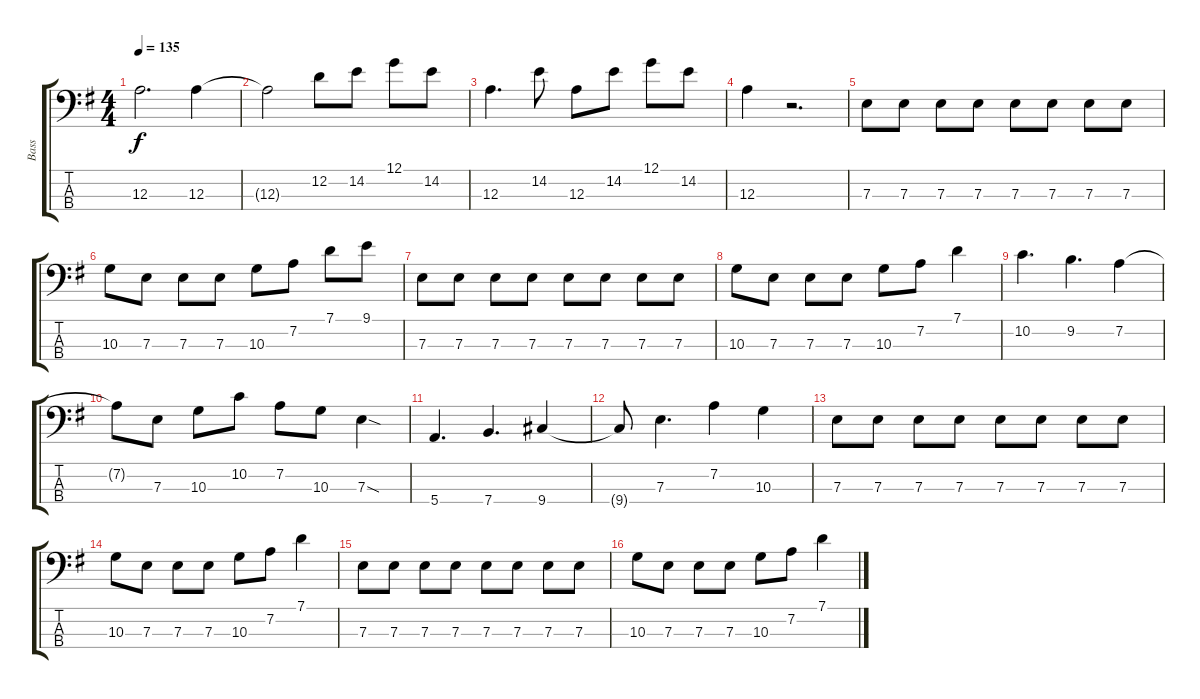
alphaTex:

\track ("Bass" "Bass") {instrument electricbassfinger}
\staff {score tabs}
\tuning (G2 D2 A1 E1) {hide}
\ts (4 4)
\tempo 135
\clef f4
\ks g
12.3.2{d dy f} 12.3.4 |
12.3{t}.2 12.2.8 14.2.8 12.1.8 14.2.8 |
12.3.4{d} 14.2.8 12.3.8 14.2.8 12.1.8 14.2.8 |
12.3.4 r.2{d} |
7.3.8 7.3.8 7.3.8 7.3.8 7.3.8 7.3.8 7.3.8 7.3.8 |
10.3.8 7.3.8 7.3.8 7.3.8 10.3.8 7.2.8 7.1.8 9.1.8 |
7.3.8 7.3.8 7.3.8 7.3.8 7.3.8 7.3.8 7.3.8 7.3.8 |
10.3.8 7.3.8 7.3.8 7.3.8 10.3.8 7.2.8 7.1.4 |
10.2.4{d} 9.2.4{d} 7.2.4 |
7.2{t}.8 7.3.8 10.3.8 10.2.8 7.2.8 10.3.8 7.3{sod}.4 |
5.4.4{d} 7.4.4{d} 9.4.4 |
9.4{t}.8 7.3.4{d} 7.2.4 10.3.4 |
7.3.8 7.3.8 7.3.8 7.3.8 7.3.8 7.3.8 7.3.8 7.3.8 |
10.3.8 7.3.8 7.3.8 7.3.8 10.3.8 7.2.8 7.1.4 |
7.3.8 7.3.8 7.3.8 7.3.8 7.3.8 7.3.8 7.3.8 7.3.8 |
10.3.8 7.3.8 7.3.8 7.3.8 10.3.8 7.2.8 7.1.4
